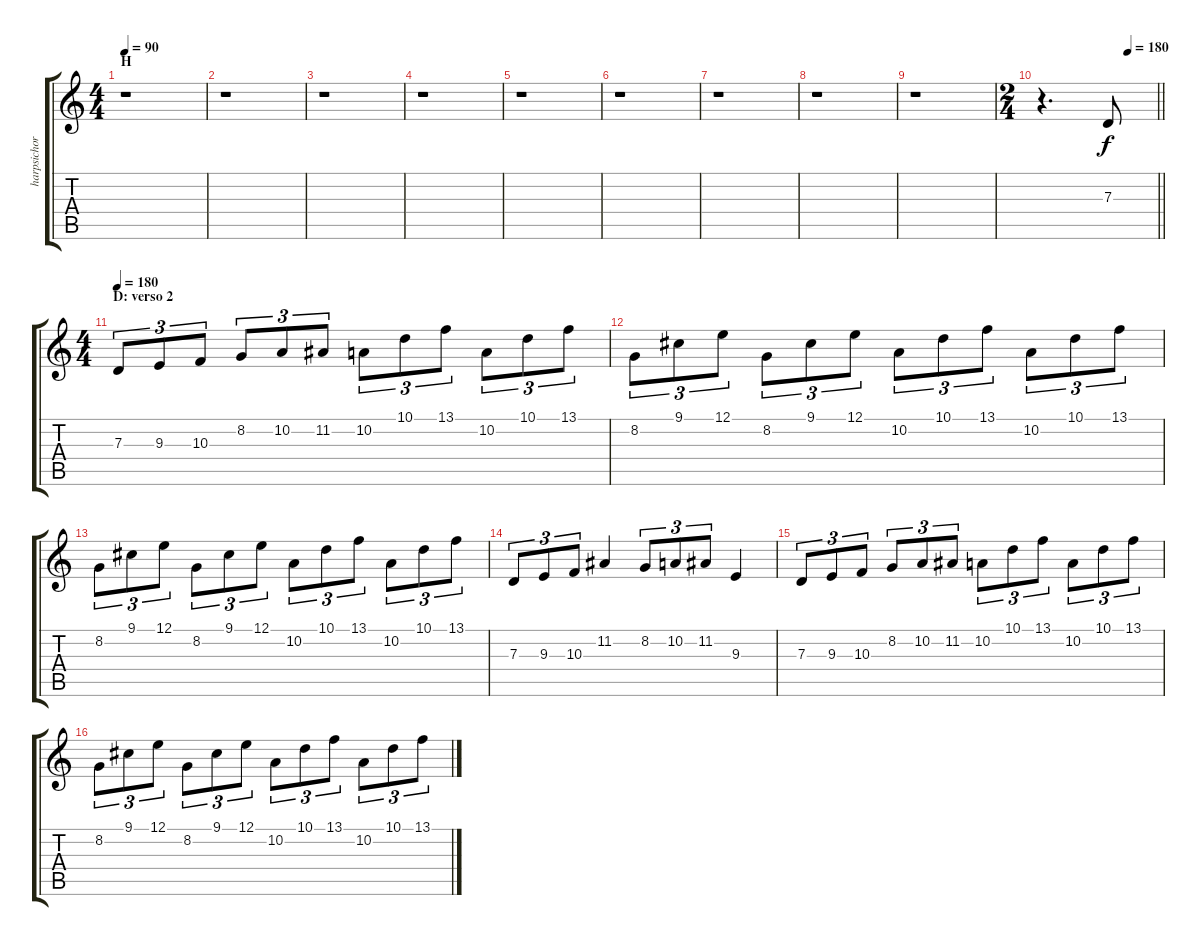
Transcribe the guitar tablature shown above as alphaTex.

\track ("harpsichord" "harpsichor") {instrument acousticgrandpiano}
\staff {score tabs}
\tuning (E4 B3 G3 D3 A2 E2) {hide}
\ts (4 4)
\section ("" "H")
\tempo 90
\clef g2
\ks c
r.1{dy f} |
r.1 |
r.1 |
r.1 |
r.1 |
r.1 |
r.1 |
r.1 |
r.1 |
\ts (2 4)
\tempo (180 0.75)
\barLineRight lightlight
r.4{d} 7.3.8{volume 9 balance 3 instrument harpsichord} |
\ts (4 4)
\section ("" "D: verso 2")
\tempo 180
7.3.8{tu (3 2) volume 9 balance 3 instrument harpsichord} 9.3.8{tu (3 2)} 10.3.8{tu (3 2)} 8.2.8{tu (3 2)} 10.2.8{tu (3 2)} 11.2.8{tu (3 2)} 10.2.8{tu (3 2)} 10.1.8{tu (3 2)} 13.1.8{tu (3 2)} 10.2.8{tu (3 2)} 10.1.8{tu (3 2)} 13.1.8{tu (3 2)} |
8.2.8{tu (3 2)} 9.1.8{tu (3 2)} 12.1.8{tu (3 2)} 8.2.8{tu (3 2)} 9.1.8{tu (3 2)} 12.1.8{tu (3 2)} 10.2.8{tu (3 2)} 10.1.8{tu (3 2)} 13.1.8{tu (3 2)} 10.2.8{tu (3 2)} 10.1.8{tu (3 2)} 13.1.8{tu (3 2)} |
8.2.8{tu (3 2)} 9.1.8{tu (3 2)} 12.1.8{tu (3 2)} 8.2.8{tu (3 2)} 9.1.8{tu (3 2)} 12.1.8{tu (3 2)} 10.2.8{tu (3 2)} 10.1.8{tu (3 2)} 13.1.8{tu (3 2)} 10.2.8{tu (3 2)} 10.1.8{tu (3 2)} 13.1.8{tu (3 2)} |
7.3.8{tu (3 2)} 9.3.8{tu (3 2)} 10.3.8{tu (3 2)} 11.2.4 8.2.8{tu (3 2)} 10.2.8{tu (3 2)} 11.2.8{tu (3 2)} 9.3.4 |
7.3.8{tu (3 2) volume 10 balance 3 instrument harpsichord} 9.3.8{tu (3 2)} 10.3.8{tu (3 2)} 8.2.8{tu (3 2)} 10.2.8{tu (3 2)} 11.2.8{tu (3 2)} 10.2.8{tu (3 2)} 10.1.8{tu (3 2)} 13.1.8{tu (3 2)} 10.2.8{tu (3 2)} 10.1.8{tu (3 2)} 13.1.8{tu (3 2)} |
8.2.8{tu (3 2)} 9.1.8{tu (3 2)} 12.1.8{tu (3 2)} 8.2.8{tu (3 2)} 9.1.8{tu (3 2)} 12.1.8{tu (3 2)} 10.2.8{tu (3 2)} 10.1.8{tu (3 2)} 13.1.8{tu (3 2)} 10.2.8{tu (3 2)} 10.1.8{tu (3 2)} 13.1.8{tu (3 2)}
